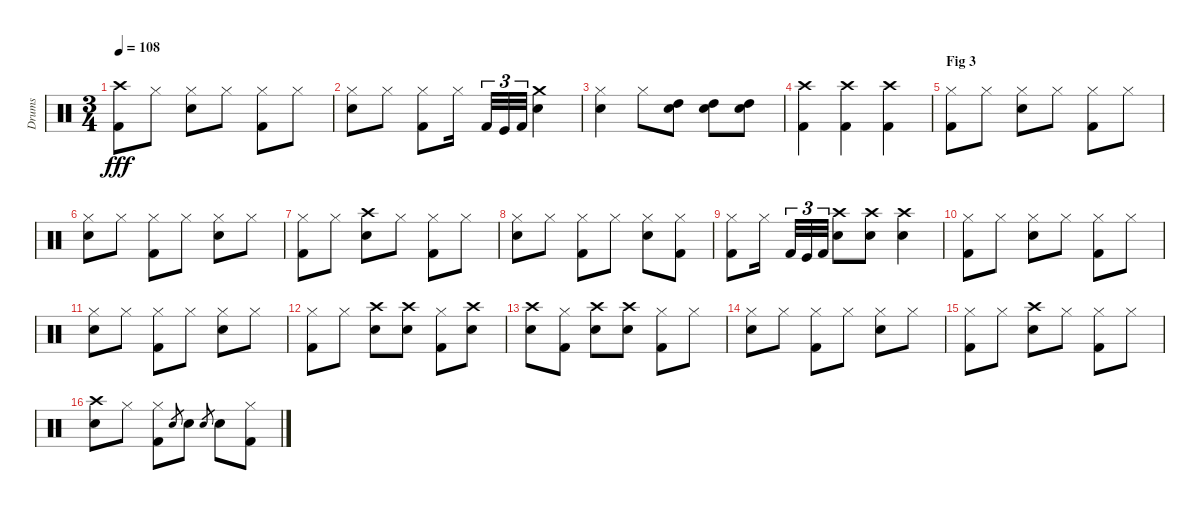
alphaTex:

\track ("Drums" "Drums") {instrument percussion}
\staff {score}
\articulation defaults
\ts (3 4)
\tempo 108
\clef neutral
\ks c
("Crash high (hit)" "Kick (hit) 2").8{dy fff} "Hi-Hat (closed)".8 ("Hi-Hat (closed)" "Electric Snare (hit)").8 "Hi-Hat (closed)".8 ("Hi-Hat (closed)" "Kick (hit) 2").8 "Hi-Hat (closed)".8 |
("Hi-Hat (closed)" "Electric Snare (hit)").8 "Hi-Hat (closed)".8 ("Hi-Hat (closed)" "Kick (hit) 2").8 "Hi-Hat (closed)".16 "Kick (hit) 2".32{tu (3 2)} "Kick (hit)".32{tu (3 2)} "Kick (hit) 2".32{tu (3 2)} ("Crash medium (hit)" "Electric Snare (hit)").4 |
("Hi-Hat (closed)" "Electric Snare (hit)").4 "Hi-Hat (closed)".8 ("High Tom (hit)" "Electric Snare (hit)").8 ("High Tom (hit)" "Electric Snare (hit)").8 ("High Tom (hit)" "Electric Snare (hit)").8 |
("Crash high (hit)" "Kick (hit) 2").4 ("Crash high (hit)" "Kick (hit) 2").4 ("Crash high (hit)" "Kick (hit) 2").4 |
\section ("" "Fig 3")
("Hi-Hat (closed)" "Kick (hit) 2").8 "Hi-Hat (closed)".8 ("Hi-Hat (closed)" "Electric Snare (hit)").8 "Hi-Hat (closed)".8 ("Hi-Hat (closed)" "Kick (hit) 2").8 "Hi-Hat (closed)".8 |
("Hi-Hat (closed)" "Electric Snare (hit)").8 "Hi-Hat (closed)".8 ("Hi-Hat (closed)" "Kick (hit) 2").8 "Hi-Hat (closed)".8 ("Hi-Hat (closed)" "Electric Snare (hit)").8 "Hi-Hat (closed)".8 |
("Hi-Hat (closed)" "Kick (hit) 2").8 "Hi-Hat (closed)".8 ("Crash high (hit)" "Electric Snare (hit)").8 "Hi-Hat (closed)".8 ("Hi-Hat (closed)" "Kick (hit) 2").8 "Hi-Hat (closed)".8 |
("Hi-Hat (closed)" "Electric Snare (hit)").8 "Hi-Hat (closed)".8 ("Hi-Hat (closed)" "Kick (hit) 2").8 "Hi-Hat (closed)".8 ("Hi-Hat (closed)" "Electric Snare (hit)").8 ("Hi-Hat (closed)" "Kick (hit) 2").8 |
("Hi-Hat (closed)" "Kick (hit) 2").8 "Hi-Hat (closed)".16 "Kick (hit) 2".32{tu (3 2)} "Kick (hit)".32{tu (3 2)} "Kick (hit) 2".32{tu (3 2)} ("Crash high (hit)" "Electric Snare (hit)").8 ("Crash high (hit)" "Electric Snare (hit)").8 ("Crash high (hit)" "Electric Snare (hit)").4 |
("Hi-Hat (closed)" "Kick (hit) 2").8 "Hi-Hat (closed)".8 ("Hi-Hat (closed)" "Electric Snare (hit)").8 "Hi-Hat (closed)".8 ("Hi-Hat (closed)" "Kick (hit) 2").8 "Hi-Hat (closed)".8 |
("Hi-Hat (closed)" "Electric Snare (hit)").8 "Hi-Hat (closed)".8 ("Hi-Hat (closed)" "Kick (hit) 2").8 "Hi-Hat (closed)".8 ("Hi-Hat (closed)" "Electric Snare (hit)").8 "Hi-Hat (closed)".8 |
("Hi-Hat (closed)" "Kick (hit) 2").8 "Hi-Hat (closed)".8 ("Crash high (hit)" "Electric Snare (hit)").8 ("Crash high (hit)" "Electric Snare (hit)").8 ("Hi-Hat (closed)" "Kick (hit) 2").8 ("Crash high (hit)" "Electric Snare (hit)").8 |
("Crash high (hit)" "Electric Snare (hit)").8 ("Hi-Hat (closed)" "Kick (hit) 2").8 ("Crash high (hit)" "Electric Snare (hit)").8 ("Crash high (hit)" "Electric Snare (hit)").8 ("Hi-Hat (closed)" "Kick (hit) 2").8 "Hi-Hat (closed)".8 |
("Hi-Hat (closed)" "Electric Snare (hit)").8 "Hi-Hat (closed)".8 ("Hi-Hat (closed)" "Kick (hit) 2").8 "Hi-Hat (closed)".8 ("Hi-Hat (closed)" "Electric Snare (hit)").8 "Hi-Hat (closed)".8 |
("Hi-Hat (closed)" "Kick (hit) 2").8 "Hi-Hat (closed)".8 ("Crash high (hit)" "Electric Snare (hit)").8 "Hi-Hat (closed)".8 ("Hi-Hat (closed)" "Kick (hit) 2").8 "Hi-Hat (closed)".8 |
("Crash high (hit)" "Electric Snare (hit)").8 "Hi-Hat (closed)".8 ("Hi-Hat (closed)" "Kick (hit) 2").8 "Snare (hit) 2".8{gr} "Electric Snare (hit)".8 "Snare (hit) 2".8{gr} "Electric Snare (hit)".8 ("Hi-Hat (closed)" "Kick (hit) 2").8
